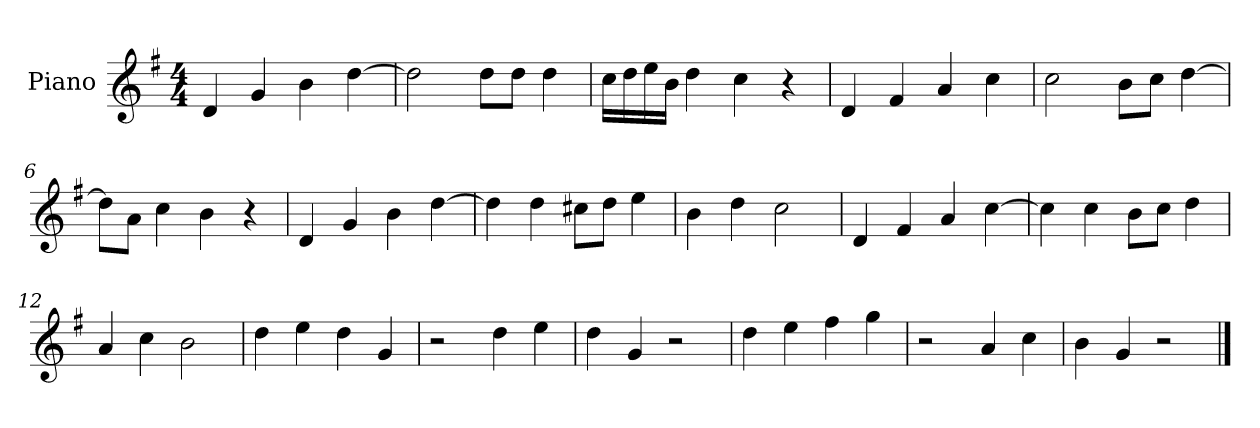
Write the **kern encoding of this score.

**kern
*part1
*staff1
*I"Piano
*I'P-no
*clefG2
*k[f#]
*M4/4
*MM90
=1
4d/
4g/
4b\
[4dd\
=2
2dd\]
8dd\L
8dd\J
4dd\
=3
16cc\LL
16dd\
16ee\
16b\JJ
4dd\
4cc\
4r
=4
4d/
4f#/
4a/
4cc\
=5
2cc\
8b\L
8cc\J
[4dd\
=6
8dd\L]
8a\J
4cc\
4b\
4r
=7
4d/
4g/
4b\
[4dd\
!!LO:LB:g=z
=8
4dd\]
4dd\
8cc#X\L
8dd\J
4ee\
=9
4b\
4dd\
2cc\
=10
4d/
4f#/
4a/
[4cc\
=11
4cc\]
4cc\
8b\L
8cc\J
4dd\
=12
4a/
4cc\
2b\
=13
4dd\
4ee\
4dd\
4g/
=14
2r
4dd\
4ee\
=15
4dd\
4g/
2r
=16
4dd\
4ee\
4ff#\
4gg\
!!LO:LB:g=z
=17
2r
4a/
4cc\
=18
4b\
4g/
2r
==
*-
